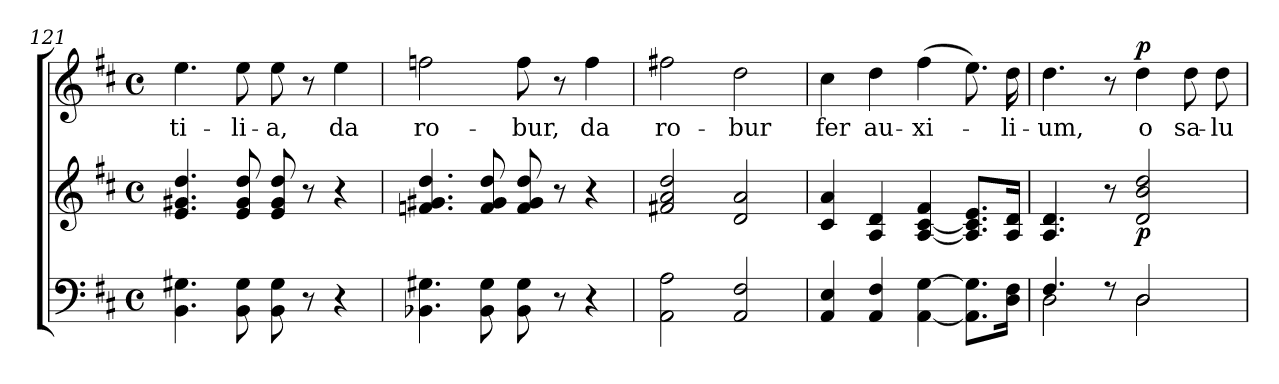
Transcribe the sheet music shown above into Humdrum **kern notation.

**kern	**kern	**dynam	**kern	**text	**dynam
*part2	*part2	*part2	*part1	*part1	*part1
*staff3	*staff2	*staff2/3	*staff1	*staff1	*staff1
*clefF4	*clefG2	*	*clefG2	*	*
*	*	*	*ITrd7c12	*	*
*k[f#c#]	*k[f#c#]	*	*k[f#c#]	*	*
*D:	*D:	*	*D:	*	*
*M4/4	*M4/4	*	*M4/4	*	*
*met(c)	*met(c)	*	*met(c)	*	*
=121	=121	=121	=121	=121	=121
!	!	!	!	!LO:LY:b	!
4.BB\ 4.G#X\	4.e/ 4.g#X/ 4.dd/	.	4.e\	-ti-	.
!	!	!	!	!LO:LY:b	!
8BB\ 8G#\	8e/ 8g#/ 8dd/	.	8e\	-li-	.
!	!	!	!	!LO:LY:b	!
8BB\ 8G#\	8e/ 8g#/ 8dd/	.	8e\	-a,	.
8r	8r	.	8r	.	.
!	!	!	!	!LO:LY:b	!
4r	4r	.	4e\	da	.
=122	=122	=122	=122	=122	=122
!	!	!	!	!LO:LY:b	!
4.BB-X\ 4.G#X\	4.fn/ 4.g#X/ 4.dd/	.	2fn\	ro-	.
8BB-\ 8G#\	8f/ 8g#/ 8dd/	.	.	.	.
!	!	!	!	!LO:LY:b	!
8BB-\ 8G#\	8f/ 8g#/ 8dd/	.	8f\	-bur,	.
8r	8r	.	8r	.	.
!	!	!	!	!LO:LY:b	!
4r	4r	.	4f\	da	.
=123	=123	=123	=123	=123	=123
!	!	!	!	!LO:LY:b	!
2AA\ 2A\	2f#X/ 2a/ 2dd/	.	2f#X\	ro-	.
!	!	!	!	!LO:LY:b	!
2AA/ 2F#/	2d/ 2a/	.	2d\	-bur	.
=124	=124	=124	=124	=124	=124
!	!	!	!	!LO:LY:b	!
4AA/ 4E/	4c#/ 4a/	.	4c#\	fer	.
!	!	!	!	!LO:LY:b	!
4AA/ 4F#/	4A/ 4d/	.	4d\	au-	.
!	!	!	!	!LO:LY:b	!
[4AA\ [4G\	[4A/ [4c#/ 4f#/	.	(>4f#\	-xi-	.
8.AA\] 8.G\]L	8.A/] 8.c#/] 8.e/L	.	8.e\)	.	.
!	!	!	!	!LO:LY:b	!
16D\ 16F#\Jk	16A/ 16d/Jk	.	16d\	-li-	.
!!LO:LB:g=z
=125	=125	=125	=125	=125	=125
*^	*	*	*	*	*
!	!	!	!	!	!LO:LY:b	!
4.F#/	2D\	4.A/ 4.d/	.	4.d\	-um,	.
8rF	.	8r	.	8r	.	.
!	!	!	!LO:DY:b	!	!LO:LY:b	!LO:DY:a
2D/	2D\	2d/ 2b/ 2dd/	p	4d\	o	p
!	!	!	!	!	!LO:LY:b	!
.	.	.	.	8d\	sa-	.
!	!	!	!	!	!LO:LY:b	!
.	.	.	.	8d\	-lu-	.
*v	*v	*	*	*	*	*
=	=	=	=	=	=
*-	*-	*-	*-	*-	*-
